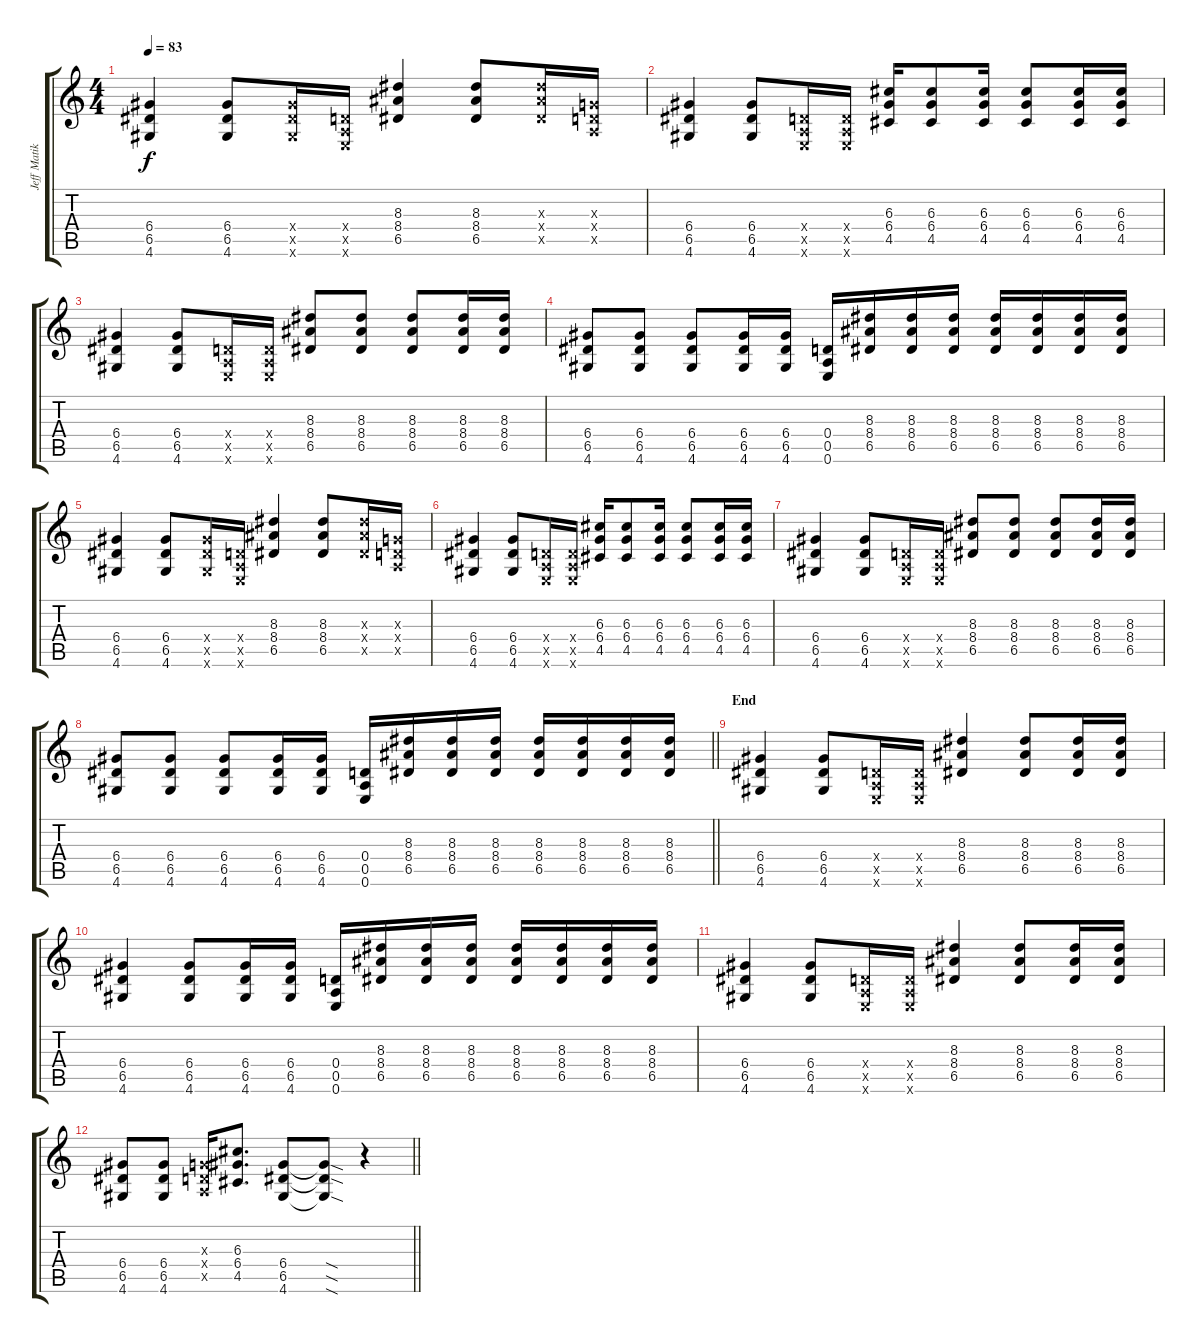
\track ("Jeff Matika [Overdubbed Guitar]" "Jeff Matik") {instrument electricguitarclean}
\staff {score tabs}
\tuning (E4 B3 G3 D3 A2 E2) {hide}
\ts (4 4)
\tempo 83
\clef g2
\ks c
(6.4 6.5 4.6).4{dy f} (6.4 6.5 4.6).8 (6.4{x} 6.5{x} 4.6{x}).16 (0.4{x} 0.5{x} 0.6{x}).16 (8.3 8.4 6.5).4 (8.3 8.4 6.5).8 (8.3{x} 8.4{x} 6.5{x}).16 (0.3{x} 0.4{x} 0.5{x}).16 |
(6.4 6.5 4.6).4 (6.4 6.5 4.6).8 (0.4{x} 0.5{x} 0.6{x}).16 (0.4{x} 0.5{x} 0.6{x}).16 (6.3 6.4 4.5).16 (6.3 6.4 4.5).8 (6.3 6.4 4.5).16 (6.3 6.4 4.5).8 (6.3 6.4 4.5).16 (6.3 6.4 4.5).16 |
(6.4 6.5 4.6).4 (6.4 6.5 4.6).8 (0.4{x} 0.5{x} 0.6{x}).16 (0.4{x} 0.5{x} 0.6{x}).16 (8.3 8.4 6.5).8 (8.3 8.4 6.5).8 (8.3 8.4 6.5).8 (8.3 8.4 6.5).16 (8.3 8.4 6.5).16 |
(6.4 6.5 4.6).8 (6.4 6.5 4.6).8 (6.4 6.5 4.6).8 (6.4 6.5 4.6).16 (6.4 6.5 4.6).16 (0.4 0.5 0.6).16 (8.3 8.4 6.5).16 (8.3 8.4 6.5).16 (8.3 8.4 6.5).16 (8.3 8.4 6.5).16 (8.3 8.4 6.5).16 (8.3 8.4 6.5).16 (8.3 8.4 6.5).16 |
(6.4 6.5 4.6).4 (6.4 6.5 4.6).8 (6.4{x} 6.5{x} 4.6{x}).16 (0.4{x} 0.5{x} 0.6{x}).16 (8.3 8.4 6.5).4 (8.3 8.4 6.5).8 (8.3{x} 8.4{x} 6.5{x}).16 (0.3{x} 0.4{x} 0.5{x}).16 |
(6.4 6.5 4.6).4 (6.4 6.5 4.6).8 (0.4{x} 0.5{x} 0.6{x}).16 (0.4{x} 0.5{x} 0.6{x}).16 (6.3 6.4 4.5).16 (6.3 6.4 4.5).8 (6.3 6.4 4.5).16 (6.3 6.4 4.5).8 (6.3 6.4 4.5).16 (6.3 6.4 4.5).16 |
(6.4 6.5 4.6).4 (6.4 6.5 4.6).8 (0.4{x} 0.5{x} 0.6{x}).16 (0.4{x} 0.5{x} 0.6{x}).16 (8.3 8.4 6.5).8 (8.3 8.4 6.5).8 (8.3 8.4 6.5).8 (8.3 8.4 6.5).16 (8.3 8.4 6.5).16 |
\barLineRight lightlight
(6.4 6.5 4.6).8 (6.4 6.5 4.6).8 (6.4 6.5 4.6).8 (6.4 6.5 4.6).16 (6.4 6.5 4.6).16 (0.4 0.5 0.6).16 (8.3 8.4 6.5).16 (8.3 8.4 6.5).16 (8.3 8.4 6.5).16 (8.3 8.4 6.5).16 (8.3 8.4 6.5).16 (8.3 8.4 6.5).16 (8.3 8.4 6.5).16 |
\section ("" "End")
(6.4 6.5 4.6).4 (6.4 6.5 4.6).8 (0.4{x} 0.5{x} 0.6{x}).16 (0.4{x} 0.5{x} 0.6{x}).16 (8.3 8.4 6.5).4 (8.3 8.4 6.5).8 (8.3 8.4 6.5).16 (8.3 8.4 6.5).16 |
(6.4 6.5 4.6).4 (6.4 6.5 4.6).8 (6.4 6.5 4.6).16 (6.4 6.5 4.6).16 (0.4 0.5 0.6).16 (8.3 8.4 6.5).16 (8.3 8.4 6.5).16 (8.3 8.4 6.5).16 (8.3 8.4 6.5).16 (8.3 8.4 6.5).16 (8.3 8.4 6.5).16 (8.3 8.4 6.5).16 |
(6.4 6.5 4.6).4 (6.4 6.5 4.6).8 (0.4{x} 0.5{x} 0.6{x}).16 (0.4{x} 0.5{x} 0.6{x}).16 (8.3 8.4 6.5).4 (8.3 8.4 6.5).8 (8.3 8.4 6.5).16 (8.3 8.4 6.5).16 |
\barLineRight lightlight
(6.4 6.5 4.6).8 (6.4 6.5 4.6).8 (0.3{x} 0.4{x} 0.5{x}).16 (6.3 6.4 4.5).8{d} (6.4 6.5 4.6).8 (6.4{sod t} 6.5{sod t} 4.6{sod t}).8 r.4
